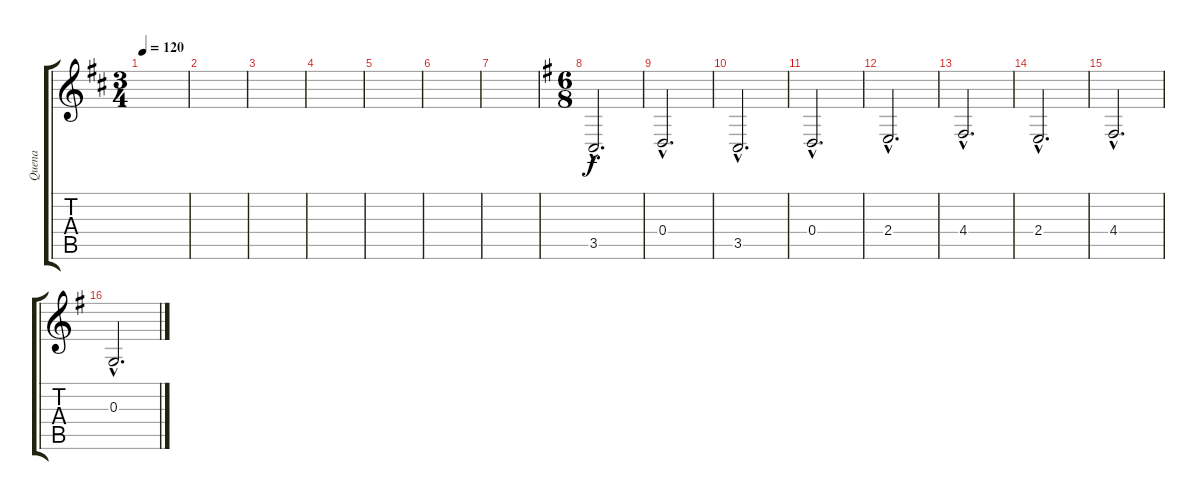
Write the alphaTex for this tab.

\track ("Quena" "Quena") {instrument flute}
\staff {score tabs}
\tuning (E4 B3 G3 D3 A2 E2) {hide}
\ts (3 4)
\tempo 120
\clef g2
\ks d
|
|
|
|
|
|
|
\ts (6 8)
\ks g
3.5{hac}.2{d} |
0.4{hac}.2{d} |
3.5{hac}.2{d} |
0.4{hac}.2{d} |
2.4{hac}.2{d} |
4.4{hac}.2{d} |
2.4{hac}.2{d} |
4.4{hac}.2{d} |
0.3{hac}.2{d}
